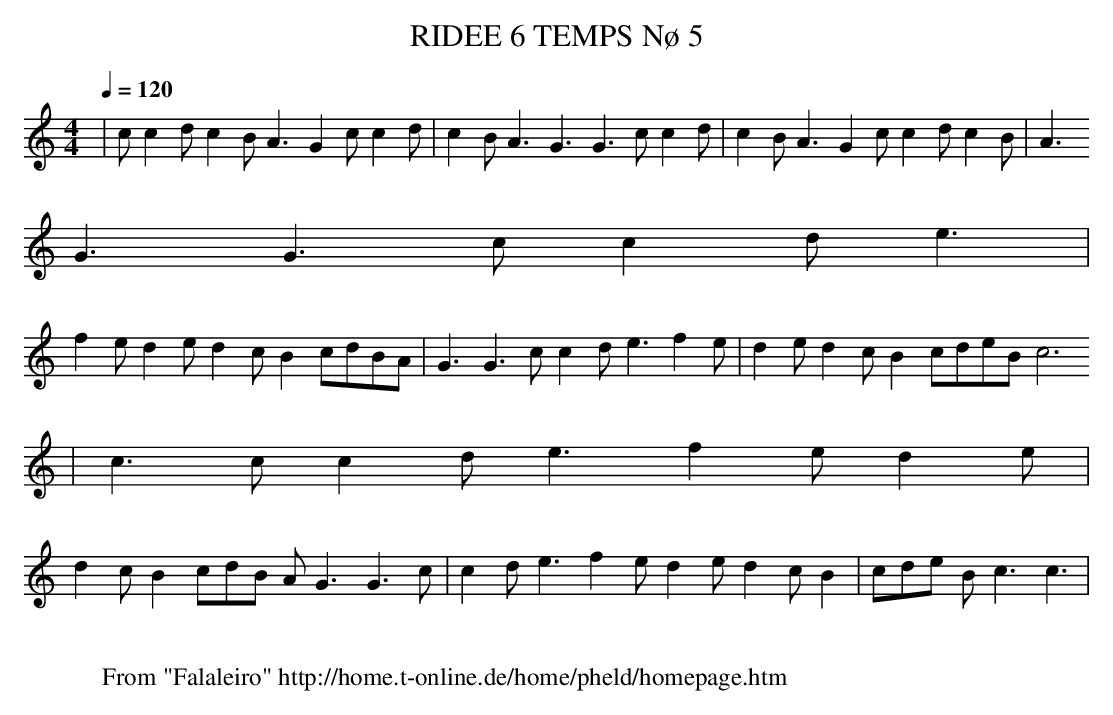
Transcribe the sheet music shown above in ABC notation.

X:1
T:RIDEE 6 TEMPS Nø 5
M:4/4
L:1/4
Q:1/4=120
K:C
|c/2cd/2cB/2A3/2Gc/2cd/2|cB/2A3/2G3/2G3/2c/2cd/2|c B<AG c/2cd/2cB/2|A3/2
G3/2G3/2c/2cd/2e3/2|
fe/2de/2d c/2Bc/2d/2B/2A/2|G3/2G3/2c/2c d<efe/2|de/2dc/2B c/2d/2e/2B/2c3
/2|c3/2c/2c d<efe/2de/2|
dc/2Bc/2d/2B/2 A/2G3/2G3/2c/2|c d<ef e/2de/2dc/2B|c/2d/2e/2 B<cc3/2|
W:
W: From "Falaleiro" http://home.t-online.de/home/pheld/homepage.htm
